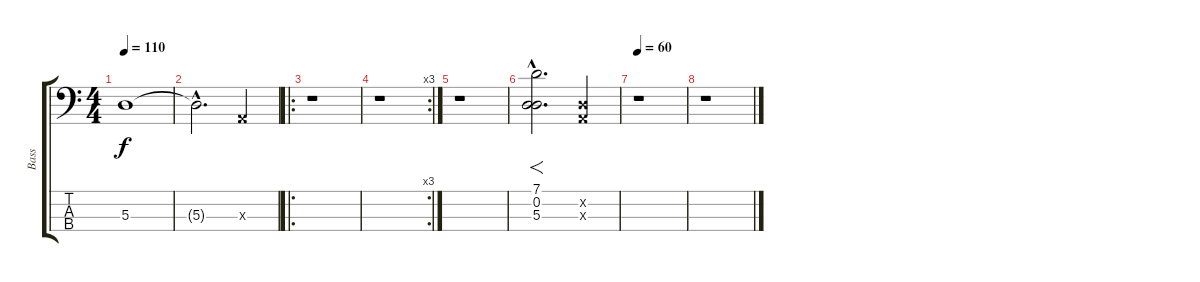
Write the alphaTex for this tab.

\track ("Bass" "Bass") {instrument electricbasspick}
\staff {score tabs}
\tuning (G2 D2 A1 E1) {hide}
\ts (4 4)
\tempo 110
\clef f4
\ks c
5.3{t}.1{dy f} |
5.3{hac t}.2{d} 0.3{x}.4 |
\ro
r.1 |
\rc 3
r.1 |
r.1 |
(7.1{hac} 0.2{hac} 5.3{hac}).2{f d} (0.2{x} 0.3{x}).4 |
\tempo 60
r.1 |
r.1
